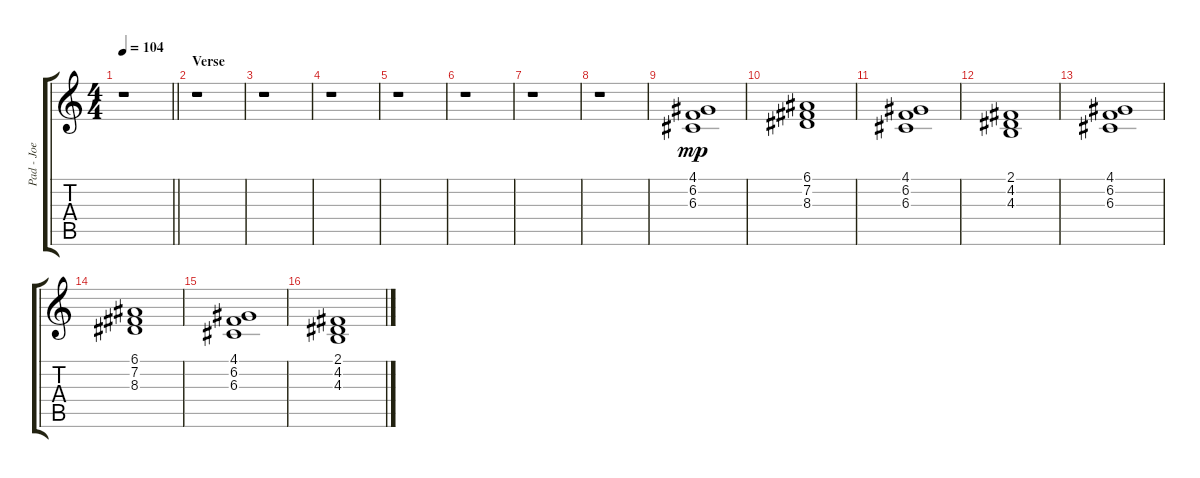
\track ("Pad - Joe Hahn" "Pad - Joe ") {instrument kalimba}
\staff {score tabs}
\tuning (E4 B3 G3 D3 A2 E2) {hide}
\ts (4 4)
\tempo 104
\clef g2
\barLineRight lightlight
\ks c
r.1{dy mp} |
\section ("" "Verse")
r.1 |
r.1 |
r.1 |
r.1 |
r.1 |
r.1 |
r.1 |
(4.1 6.2 6.3).1 |
(6.1 7.2 8.3).1 |
(4.1 6.2 6.3).1 |
(2.1 4.2 4.3).1 |
(4.1 6.2 6.3).1 |
(6.1 7.2 8.3).1 |
(4.1 6.2 6.3).1 |
(2.1 4.2 4.3).1
